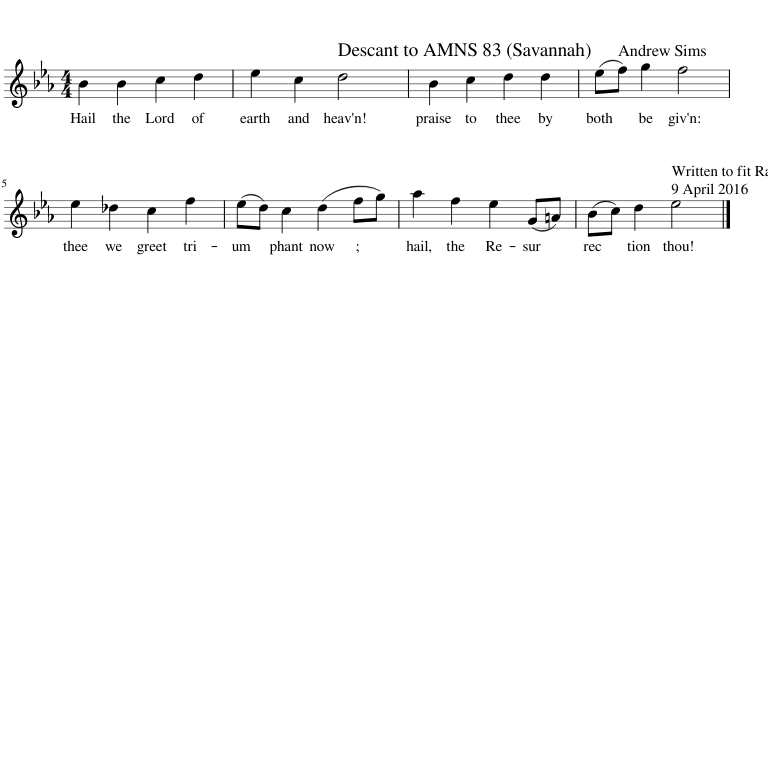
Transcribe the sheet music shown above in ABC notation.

X:1
L:1/8
M:4/4
I:linebreak $
K:Eb
V:1 treble
V:1
 B2 B2 c2 d2 | e2 c2 d4 | B2 c2 d2 d2 | (ef) g2 f4 |$ e2 _d2 c2 f2 | %5
 (ed) c2 (d2 fg) | a2 f2 e2 (G=A) | (Bc) d2 e4 |] %8
